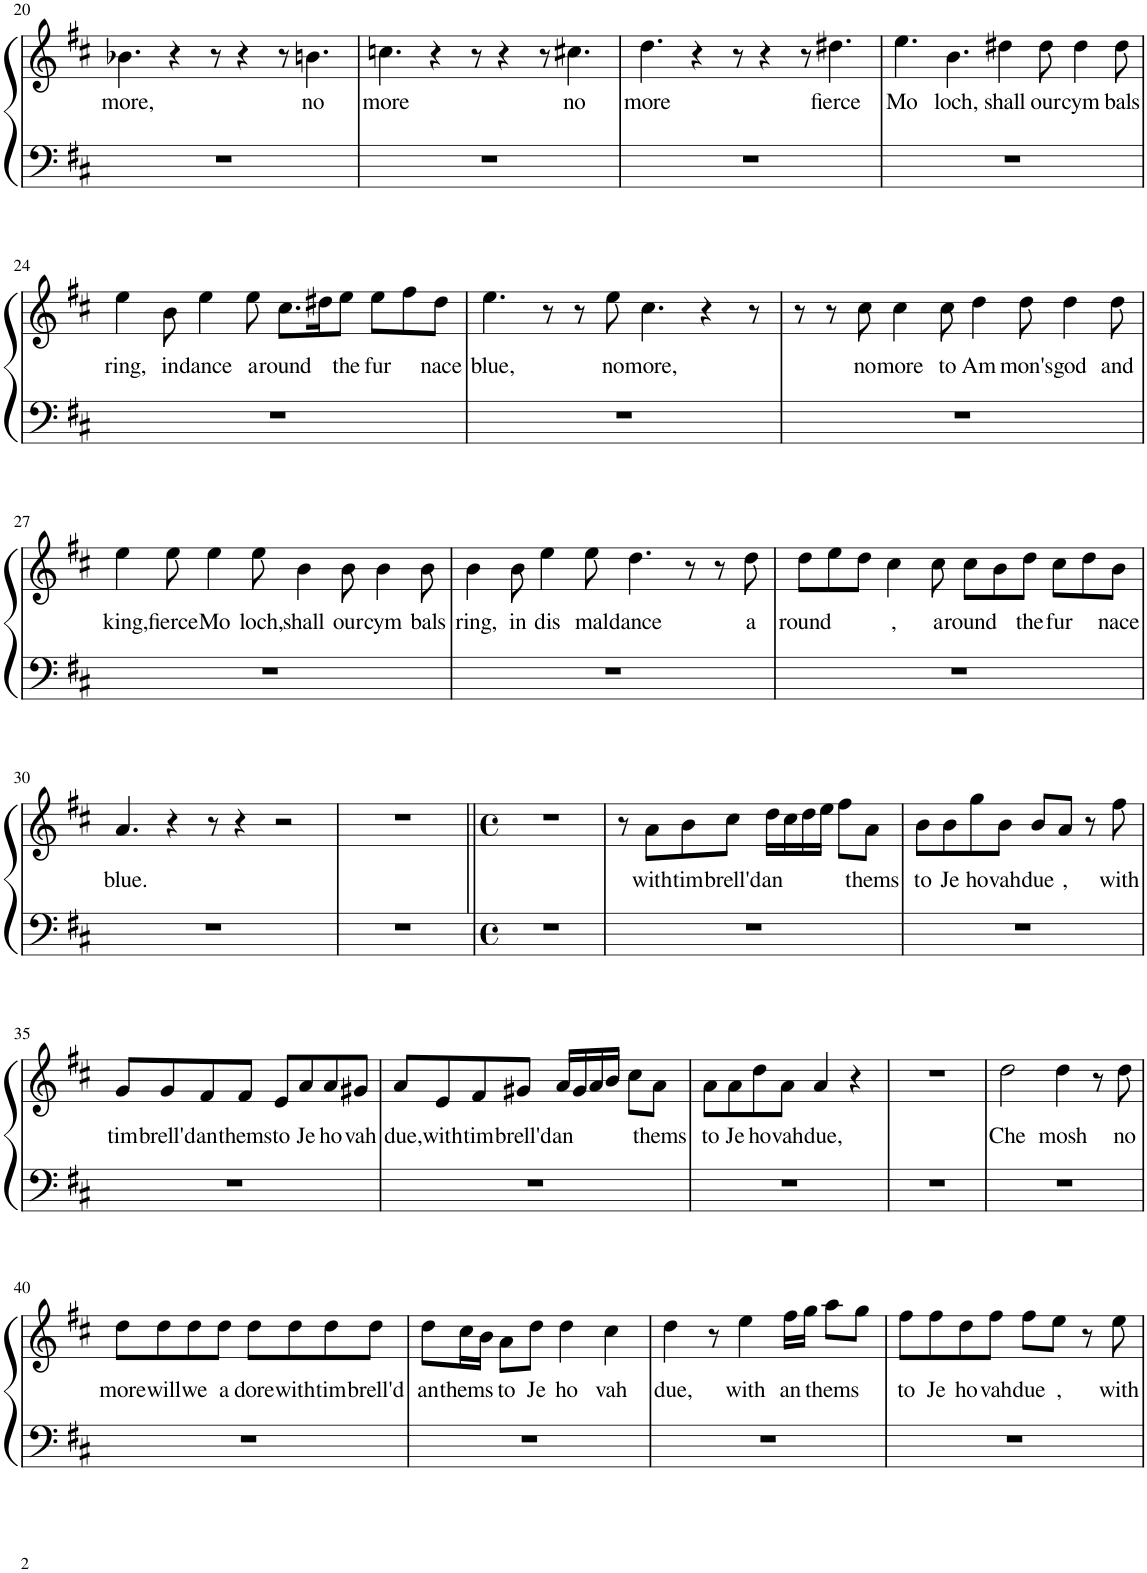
**kern	**kern	**text
*part1	*part1	*part1
*staff2	*staff1	*staff1
*I"Piano	*	*
*I'Pno.	*	*
!!LO:PB:g=z
*clefF4	*clefG2	*
*k[f#c#]	*k[f#c#]	*
*M12/8	*M12/8	*
=20	=20	=20
!	!	!LO:LY:b
1.r	4.b-X\	more,
.	4r	.
.	8r	.
.	4r	.
.	8r	.
!	!	!LO:LY:b
.	4.bn\	no
=21	=21	=21
!	!	!LO:LY:b
1.r	4.ccn\	more
.	4r	.
.	8r	.
.	4r	.
.	8r	.
!	!	!LO:LY:b
.	4.cc#X\	no
=22	=22	=22
!	!	!LO:LY:b
1.r	4.dd\	more
.	4r	.
.	8r	.
.	4r	.
.	8r	.
!	!	!LO:LY:b
.	4.dd#X\	fierce
=23	=23	=23
!	!	!LO:LY:b
1.r	4.ee\	Mo
!	!	!LO:LY:b
.	4.b\	loch,
!	!	!LO:LY:b
.	4dd#X\	shall
!	!	!LO:LY:b
.	8dd#\	our
!	!	!LO:LY:b
.	4dd#\	cym
!	!	!LO:LY:b
.	8dd#\	bals
!!LO:LB:g=z
=24	=24	=24
!	!	!LO:LY:b
1.r	4ee\	ring,
!	!	!LO:LY:b
.	8b\	in
!	!	!LO:LY:b
.	4ee\	dance
!	!	!LO:LY:b
.	8ee\	a
!	!	!LO:LY:b
.	8.cc#\L	round
.	16dd#X\K	.
!	!	!LO:LY:b
.	8ee\J	the
!	!	!LO:LY:b
.	8ee\L	fur
.	8ff#\	.
!	!	!LO:LY:b
.	8dd#\J	nace
=25	=25	=25
!	!	!LO:LY:b
1.r	4.ee\	blue,
.	8r	.
.	8r	.
!	!	!LO:LY:b
.	8ee\	no
!	!	!LO:LY:b
.	4.cc#\	more,
.	4r	.
.	8r	.
=26	=26	=26
1.r	8r	.
.	8r	.
!	!	!LO:LY:b
.	8cc#\	no
!	!	!LO:LY:b
.	4cc#\	more
!	!	!LO:LY:b
.	8cc#\	to
!	!	!LO:LY:b
.	4dd\	Am
!	!	!LO:LY:b
.	8dd\	mon's
!	!	!LO:LY:b
.	4dd\	god
!	!	!LO:LY:b
.	8dd\	and
!!LO:LB:g=z
=27	=27	=27
!	!	!LO:LY:b
1.r	4ee\	king,
!	!	!LO:LY:b
.	8ee\	fierce
!	!	!LO:LY:b
.	4ee\	Mo
!	!	!LO:LY:b
.	8ee\	loch,
!	!	!LO:LY:b
.	4b\	shall
!	!	!LO:LY:b
.	8b\	our
!	!	!LO:LY:b
.	4b\	cym
!	!	!LO:LY:b
.	8b\	bals
=28	=28	=28
!	!	!LO:LY:b
1.r	4b\	ring,
!	!	!LO:LY:b
.	8b\	in
!	!	!LO:LY:b
.	4ee\	dis
!	!	!LO:LY:b
.	8ee\	mal
!	!	!LO:LY:b
.	4.dd\	dance
.	8r	.
.	8r	.
!	!	!LO:LY:b
.	8dd\	a
=29	=29	=29
!	!	!LO:LY:b
1.r	8dd\L	round
.	8ee\	.
.	8dd\J	.
!	!	!LO:LY:b
.	4cc#\	,
!	!	!LO:LY:b
.	8cc#\	a
!	!	!LO:LY:b
.	8cc#\L	round
.	8b\	.
!	!	!LO:LY:b
.	8dd\J	the
!	!	!LO:LY:b
.	8cc#\L	fur
.	8dd\	.
!	!	!LO:LY:b
.	8b\J	nace
!!LO:LB:g=z
=30	=30	=30
!	!	!LO:LY:b
1.r	4.a/	blue.
.	4r	.
.	8r	.
.	4r	.
.	2r	.
=31	=31	=31
1.r	1.r	.
=32||	=32||	=32||
*M4/4	*M4/4	*
*met(c)	*met(c)	*
1r	1r	.
=33	=33	=33
1r	8r	.
!	!	!LO:LY:b
.	8a\L	with
!	!	!LO:LY:b
.	8b\	tim
!	!	!LO:LY:b
.	8cc#\J	brell'd
!	!	!LO:LY:b
.	16dd\LL	an
.	16cc#\	.
.	16dd\	.
.	16ee\JJ	.
.	8ff#\L	.
!	!	!LO:LY:b
.	8a\J	thems
=34	=34	=34
!	!	!LO:LY:b
1r	8b\L	to
!	!	!LO:LY:b
.	8b\	Je
!	!	!LO:LY:b
.	8gg\	ho
!	!	!LO:LY:b
.	8b\J	vah
!	!	!LO:LY:b
.	8b/L	due
!	!	!LO:LY:b
.	8a/J	,
.	8r	.
!	!	!LO:LY:b
.	8ff#\	with
!!LO:LB:g=z
=35	=35	=35
!	!	!LO:LY:b
1r	8g/L	tim
!	!	!LO:LY:b
.	8g/	brell'd
!	!	!LO:LY:b
.	8f#/	an
!	!	!LO:LY:b
.	8f#/J	thems
!	!	!LO:LY:b
.	8e/L	to
!	!	!LO:LY:b
.	8a/	Je
!	!	!LO:LY:b
.	8a/	ho
!	!	!LO:LY:b
.	8g#X/J	vah
=36	=36	=36
!	!	!LO:LY:b
1r	8a/L	due,
!	!	!LO:LY:b
.	8e/	with
!	!	!LO:LY:b
.	8f#/	tim
!	!	!LO:LY:b
.	8g#X/J	brell'd
!	!	!LO:LY:b
.	16a/LL	an
.	16g#/	.
.	16a/	.
.	16b/JJ	.
.	8cc#\L	.
!	!	!LO:LY:b
.	8a\J	thems
=37	=37	=37
!	!	!LO:LY:b
1r	8a\L	to
!	!	!LO:LY:b
.	8a\	Je
!	!	!LO:LY:b
.	8dd\	ho
!	!	!LO:LY:b
.	8a\J	vah
!	!	!LO:LY:b
.	4a/	due,
.	4r	.
=38	=38	=38
1r	1r	.
=39	=39	=39
!	!	!LO:LY:b
1r	2dd\	Che
!	!	!LO:LY:b
.	4dd\	mosh
.	8r	.
!	!	!LO:LY:b
.	8dd\	no
!!LO:LB:g=z
=40	=40	=40
!	!	!LO:LY:b
1r	8dd\L	more
!	!	!LO:LY:b
.	8dd\	will
!	!	!LO:LY:b
.	8dd\	we
!	!	!LO:LY:b
.	8dd\J	a
!	!	!LO:LY:b
.	8dd\L	dore
!	!	!LO:LY:b
.	8dd\	with
!	!	!LO:LY:b
.	8dd\	tim
!	!	!LO:LY:b
.	8dd\J	brell'd
=41	=41	=41
!	!	!LO:LY:b
1r	8dd\L	an
!	!	!LO:LY:b
.	16cc#\L	thems
.	16b\JJ	.
!	!	!LO:LY:b
.	8a\L	to
!	!	!LO:LY:b
.	8dd\J	Je
!	!	!LO:LY:b
.	4dd\	ho
!	!	!LO:LY:b
.	4cc#\	vah
=42	=42	=42
!	!	!LO:LY:b
1r	4dd\	due,
.	8r	.
!	!	!LO:LY:b
.	4ee\	with
!	!	!LO:LY:b
.	16ff#\LL	an
.	16gg\JJ	.
!	!	!LO:LY:b
.	8aa\L	thems
.	8gg\J	.
=43	=43	=43
!	!	!LO:LY:b
1r	8ff#\L	to
!	!	!LO:LY:b
.	8ff#\	Je
!	!	!LO:LY:b
.	8dd\	ho
!	!	!LO:LY:b
.	8ff#\J	vah
!	!	!LO:LY:b
.	8ff#\L	due
!	!	!LO:LY:b
.	8ee\J	,
.	8r	.
!	!	!LO:LY:b
.	8ee\	with
=	=	=
*-	*-	*-
